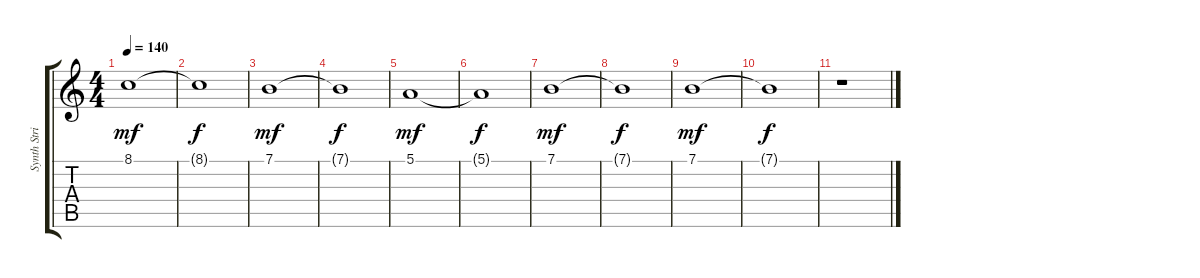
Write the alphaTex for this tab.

\track ("Synth Strings 1                     " "Synth Stri") {instrument seashore}
\staff {score tabs}
\tuning (E4 B3 G3 D3 A2 E2) {hide}
\ts (4 4)
\tempo 140
\clef g2
\ks c
8.1.1{dy mf} |
8.1{t}.1{dy f} |
7.1.1{dy mf} |
7.1{t}.1{dy f} |
5.1.1{dy mf} |
5.1{t}.1{dy f} |
7.1.1{dy mf} |
7.1{t}.1{dy f} |
7.1.1{dy mf} |
7.1{t}.1{dy f} |
r.1
